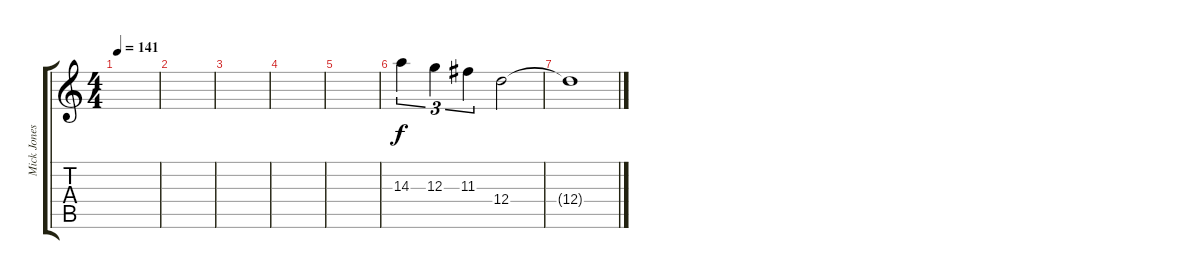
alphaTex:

\track ("Mick Jones - Lead Guitar" "Mick Jones") {instrument overdrivenguitar}
\staff {score tabs}
\tuning (E4 B3 G3 D3 A2 E2) {hide}
\ts (4 4)
\tempo 141
\clef g2
\ks c
|
|
|
|
|
14.3.4{tu (3 2)} 12.3.4{tu (3 2)} 11.3.4{tu (3 2)} 12.4.2 |
12.4{t}.1
